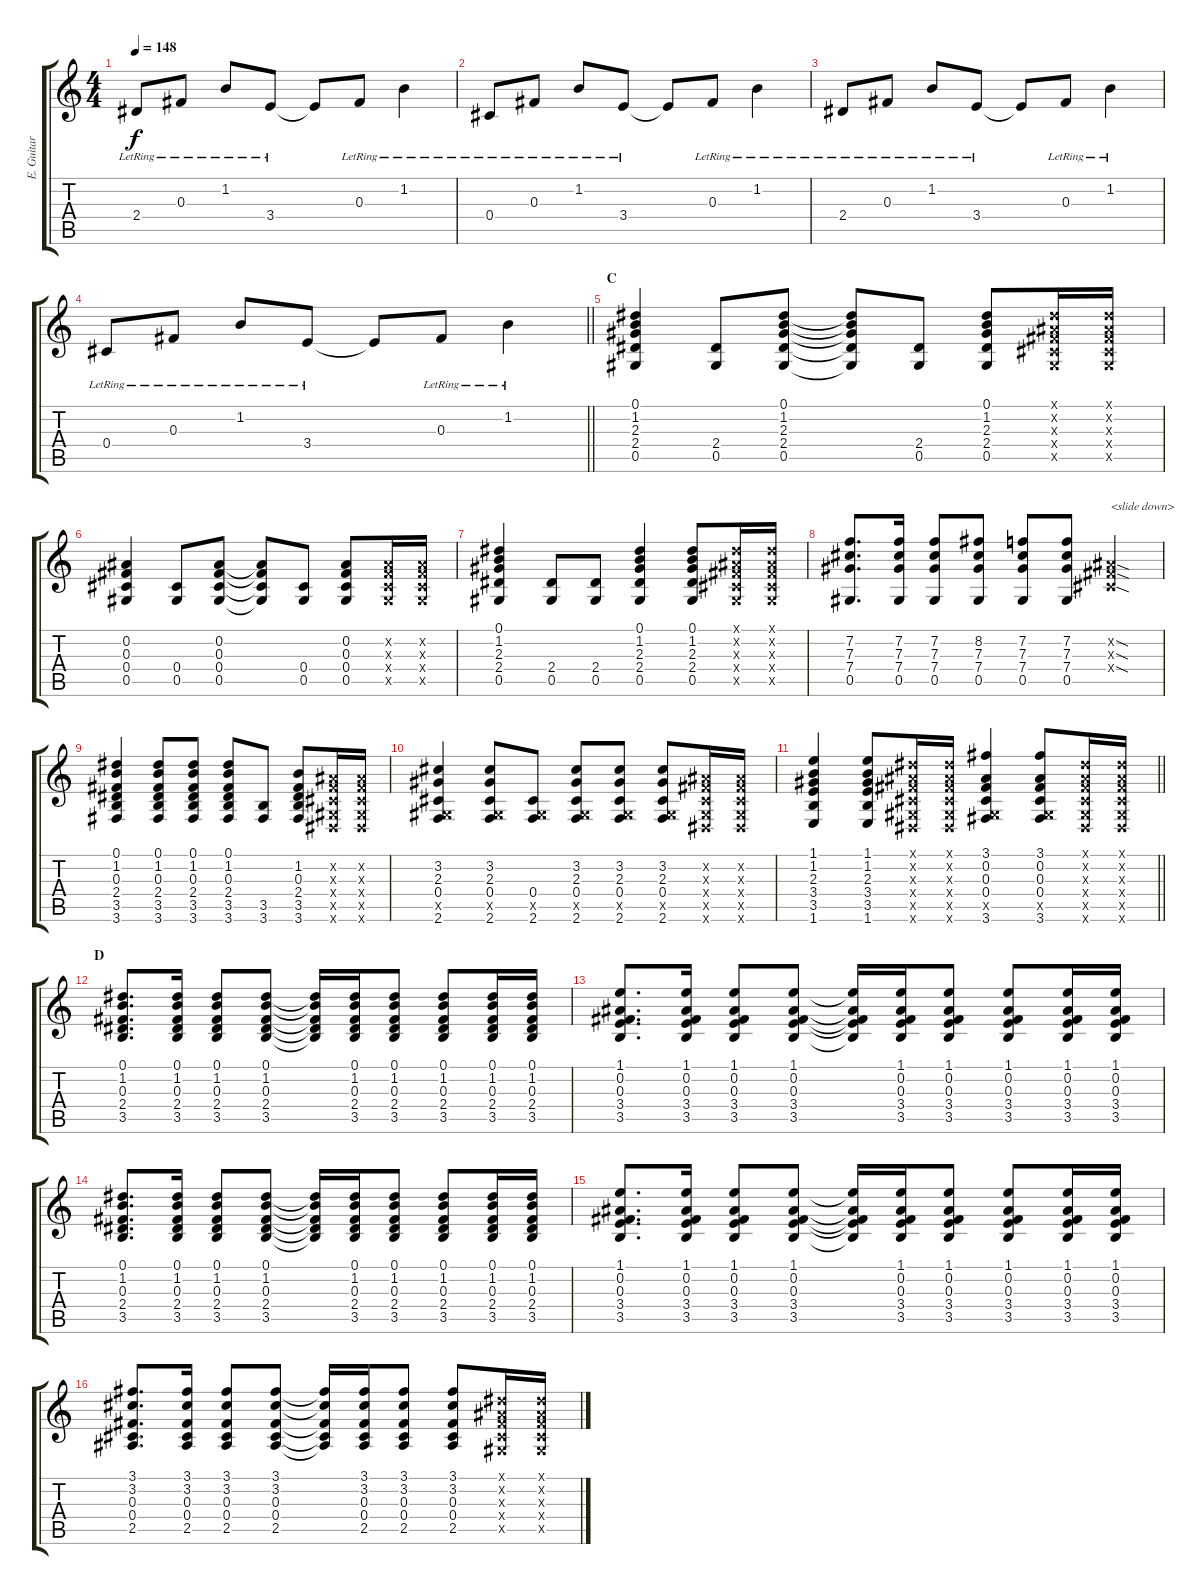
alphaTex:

\track ("E. Guitar II" "E. Guitar ") {instrument electricguitarclean}
\staff {score tabs}
\tuning (Eb4 Bb3 Gb3 Db3 Ab2 Eb2) {hide}
\ts (4 4)
\tempo 148
\clef g2
\ks c
2.4{lr}.8{dy f} 0.3{lr}.8 1.2{lr}.8 3.4{lr}.8 3.4{t}.8 0.3{lr}.8 1.2{lr}.4 |
0.4{lr}.8 0.3{lr}.8 1.2{lr}.8 3.4{lr}.8 3.4{t}.8 0.3{lr}.8 1.2{lr}.4 |
2.4{lr}.8 0.3{lr}.8 1.2{lr}.8 3.4{lr}.8 3.4{t}.8 0.3{lr}.8 1.2{lr}.4 |
\barLineRight lightlight
0.4{lr}.8 0.3{lr}.8 1.2{lr}.8 3.4{lr}.8 3.4{t}.8 0.3{lr}.8 1.2{lr}.4 |
\section ("" "C")
(0.1 1.2 2.3 2.4 0.5).4 (2.4 0.5).8 (0.1 1.2 2.3 2.4 0.5).8 (0.1{t} 1.2{t} 2.3{t} 2.4{t} 0.5{t}).8 (2.4 0.5).8 (0.1 1.2 2.3 2.4 0.5).8 (0.1{x} 0.2{x} 0.3{x} 0.4{x} 0.5{x}).16 (0.1{x} 0.2{x} 0.3{x} 0.4{x} 0.5{x}).16 |
(0.2 0.3 0.4 0.5).4 (0.4 0.5).8 (0.2 0.3 0.4 0.5).8 (0.2{t} 0.3{t} 0.4{t} 0.5{t}).8 (0.4 0.5).8 (0.2 0.3 0.4 0.5).8 (0.2{x} 0.3{x} 0.4{x} 0.5{x}).16 (0.2{x} 0.3{x} 0.4{x} 0.5{x}).16 |
(0.1 1.2 2.3 2.4 0.5).4 (2.4 0.5).8 (2.4 0.5).8 (0.1 1.2 2.3 2.4 0.5).4 (0.1 1.2 2.3 2.4 0.5).8 (0.1{x} 0.2{x} 0.3{x} 0.4{x} 0.5{x}).16 (0.1{x} 0.2{x} 0.3{x} 0.4{x} 0.5{x}).16 |
(7.2 7.3 7.4 0.5).8{d} (7.2 7.3 7.4 0.5).16 (7.2 7.3 7.4 0.5).8 (8.2 7.3 7.4 0.5).8 (7.2 7.3 7.4 0.5).8 (7.2 7.3 7.4 0.5).8 (0.2{sod x} 0.3{sod x} 0.4{sod x}).4{txt "<slide down>"} |
(0.1 1.2 0.3 2.4 3.5 3.6).4 (0.1 1.2 0.3 2.4 3.5 3.6).8 (0.1 1.2 0.3 2.4 3.5 3.6).8 (0.1 1.2 0.3 2.4 3.5 3.6).8 (3.5 3.6).8 (1.2 0.3 2.4 3.5 3.6).8 (0.2{x} 0.3{x} 0.4{x} 0.5{x} 0.6{x}).16 (0.2{x} 0.3{x} 0.4{x} 0.5{x} 0.6{x}).16 |
(3.2 2.3 0.4 0.5{x} 2.6).4 (3.2 2.3 0.4 0.5{x} 2.6).8 (0.4 0.5{x} 2.6).8 (3.2 2.3 0.4 0.5{x} 2.6).8 (3.2 2.3 0.4 0.5{x} 2.6).8 (3.2 2.3 0.4 0.5{x} 2.6).8 (0.2{x} 0.3{x} 0.4{x} 0.5{x} 0.6{x}).16 (0.2{x} 0.3{x} 0.4{x} 0.5{x} 0.6{x}).16 |
\barLineRight lightlight
(1.1 1.2 2.3 3.4 3.5 1.6).4 (1.1 1.2 2.3 3.4 3.5 1.6).8 (0.1{x} 0.2{x} 0.3{x} 0.4{x} 0.5{x} 0.6{x}).16 (0.1{x} 0.2{x} 0.3{x} 0.4{x} 0.5{x} 0.6{x}).16 (3.1 0.2 0.3 0.4 0.5{x} 3.6).4 (3.1 0.2 0.3 0.4 0.5{x} 3.6).8 (0.1{x} 0.2{x} 0.3{x} 0.4{x} 0.5{x} 0.6{x}).16 (0.1{x} 0.2{x} 0.3{x} 0.4{x} 0.5{x} 0.6{x}).16 |
\section ("" "D")
(0.1 1.2 0.3 2.4 3.5).8{d} (0.1 1.2 0.3 2.4 3.5).16 (0.1 1.2 0.3 2.4 3.5).8 (0.1 1.2 0.3 2.4 3.5).8 (0.1{t} 1.2{t} 0.3{t} 2.4{t} 3.5{t}).16 (0.1 1.2 0.3 2.4 3.5).16 (0.1 1.2 0.3 2.4 3.5).8 (0.1 1.2 0.3 2.4 3.5).8 (0.1 1.2 0.3 2.4 3.5).16 (0.1 1.2 0.3 2.4 3.5).16 |
(1.1 0.2 0.3 3.4 3.5).8{d} (1.1 0.2 0.3 3.4 3.5).16 (1.1 0.2 0.3 3.4 3.5).8 (1.1 0.2 0.3 3.4 3.5).8 (1.1{t} 0.2{t} 0.3{t} 3.4{t} 3.5{t}).16 (1.1 0.2 0.3 3.4 3.5).16 (1.1 0.2 0.3 3.4 3.5).8 (1.1 0.2 0.3 3.4 3.5).8 (1.1 0.2 0.3 3.4 3.5).16 (1.1 0.2 0.3 3.4 3.5).16 |
(0.1 1.2 0.3 2.4 3.5).8{d} (0.1 1.2 0.3 2.4 3.5).16 (0.1 1.2 0.3 2.4 3.5).8 (0.1 1.2 0.3 2.4 3.5).8 (0.1{t} 1.2{t} 0.3{t} 2.4{t} 3.5{t}).16 (0.1 1.2 0.3 2.4 3.5).16 (0.1 1.2 0.3 2.4 3.5).8 (0.1 1.2 0.3 2.4 3.5).8 (0.1 1.2 0.3 2.4 3.5).16 (0.1 1.2 0.3 2.4 3.5).16 |
(1.1 0.2 0.3 3.4 3.5).8{d} (1.1 0.2 0.3 3.4 3.5).16 (1.1 0.2 0.3 3.4 3.5).8 (1.1 0.2 0.3 3.4 3.5).8 (1.1{t} 0.2{t} 0.3{t} 3.4{t} 3.5{t}).16 (1.1 0.2 0.3 3.4 3.5).16 (1.1 0.2 0.3 3.4 3.5).8 (1.1 0.2 0.3 3.4 3.5).8 (1.1 0.2 0.3 3.4 3.5).16 (1.1 0.2 0.3 3.4 3.5).16 |
(3.1 3.2 0.3 0.4 2.5).8{d} (3.1 3.2 0.3 0.4 2.5).16 (3.1 3.2 0.3 0.4 2.5).8 (3.1 3.2 0.3 0.4 2.5).8 (3.1{t} 3.2{t} 0.3{t} 0.4{t} 2.5{t}).16 (3.1 3.2 0.3 0.4 2.5).16 (3.1 3.2 0.3 0.4 2.5).8 (3.1 3.2 0.3 0.4 2.5).8 (0.1{x} 0.2{x} 0.3{x} 0.4{x} 0.5{x}).16 (0.1{x} 0.2{x} 0.3{x} 0.4{x} 0.5{x}).16
